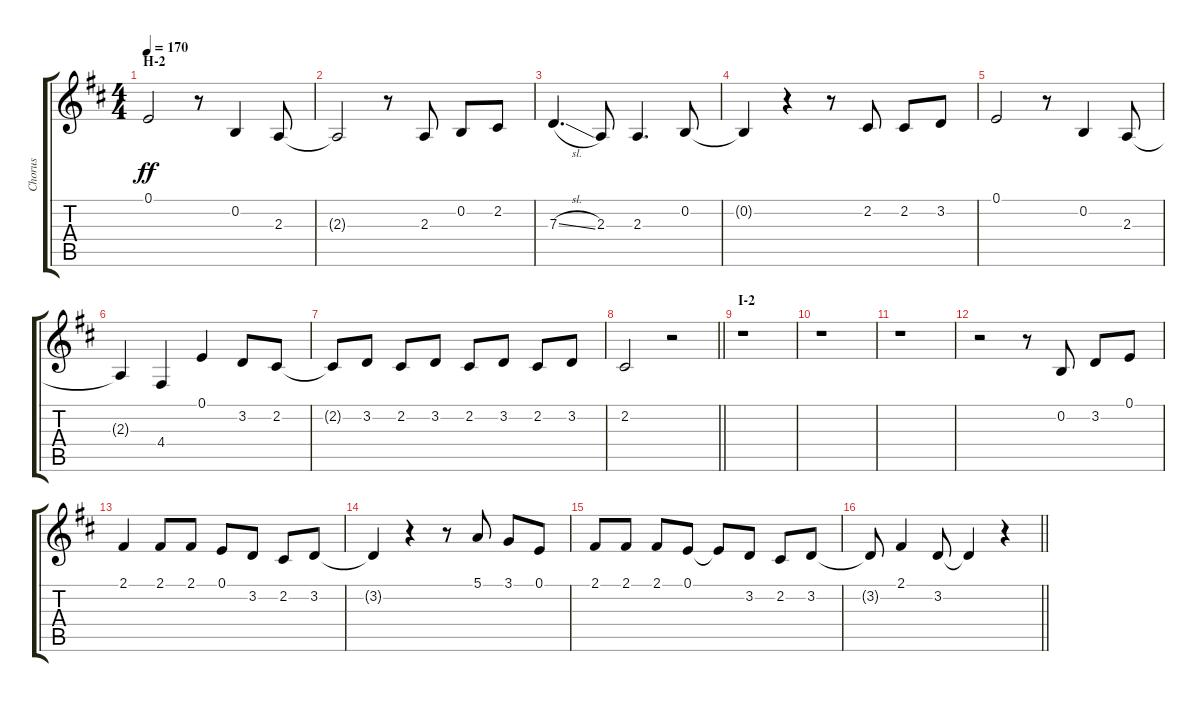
\track ("Chorus" "Chorus") {instrument voiceoohs}
\staff {score tabs}
\tuning (E4 B3 G3 D3 A2 E2) {hide}
\ts (4 4)
\section ("" "H-2")
\tempo 170
\clef g2
\ks d
0.1.2{dy ff} r.8 0.2.4 2.3.8 |
2.3{t}.2 r.8 2.3.8 0.2.8 2.2.8 |
7.3{sl}.4{d} 2.3.8 2.3.4{d} 0.2.8 |
0.2{t}.4 r.4 r.8 2.2.8 2.2.8 3.2.8 |
0.1.2 r.8 0.2.4 2.3.8 |
2.3{t}.4 4.4.4 0.1.4 3.2.8 2.2.8 |
2.2{t}.8 3.2.8 2.2.8 3.2.8 2.2.8 3.2.8 2.2.8 3.2.8 |
\barLineRight lightlight
2.2.2 r.2 |
\section ("" "I-2")
r.1 |
r.1 |
r.1 |
r.2 r.8 0.2.8 3.2.8 0.1.8 |
2.1.4 2.1.8 2.1.8 0.1.8 3.2.8 2.2.8 3.2.8 |
3.2{t}.4 r.4 r.8 5.1.8 3.1.8 0.1.8 |
2.1.8 2.1.8 2.1.8 0.1.8 0.1{t}.8 3.2.8 2.2.8 3.2.8 |
\barLineRight lightlight
3.2{t}.8 2.1.4 3.2.8 3.2{t}.4 r.4
